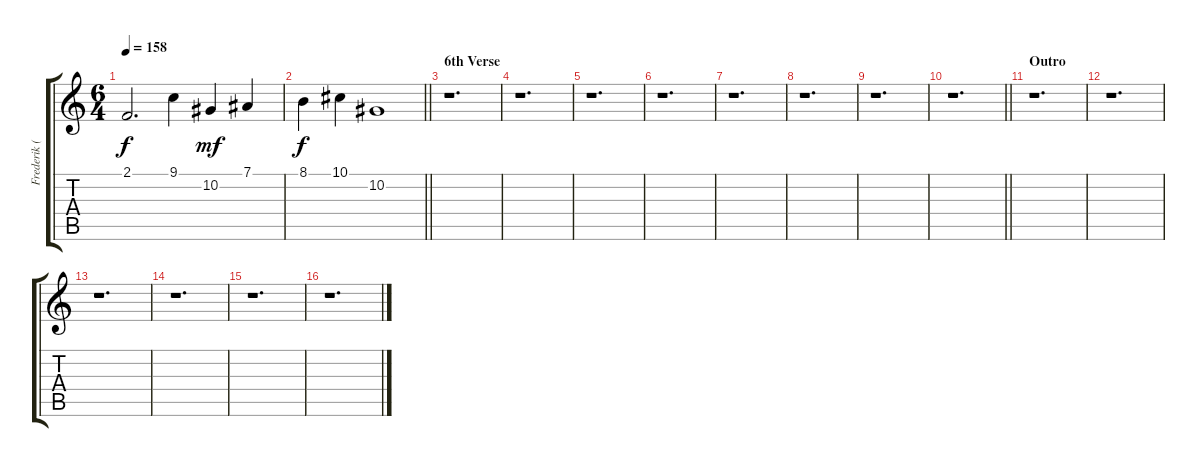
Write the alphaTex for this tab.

\track ("Frederik (flute)" "Frederik (") {instrument flute}
\staff {score tabs}
\tuning (Eb4 Bb3 Gb3 Db3 Ab2 Eb2) {hide}
\ts (6 4)
\tempo 158
\clef g2
\ks c
2.1.2{d dy f} 9.1.4 10.2.4{dy mf} 7.1.4 |
\barLineRight lightlight
8.1.4{dy f} 10.1.4 10.2.1 |
\section ("" "6th Verse")
r.1{d} |
r.1{d} |
r.1{d} |
r.1{d} |
r.1{d} |
r.1{d} |
r.1{d} |
\barLineRight lightlight
r.1{d} |
\section ("" "Outro")
r.1{d} |
r.1{d} |
r.1{d} |
r.1{d} |
r.1{d} |
r.1{d}
